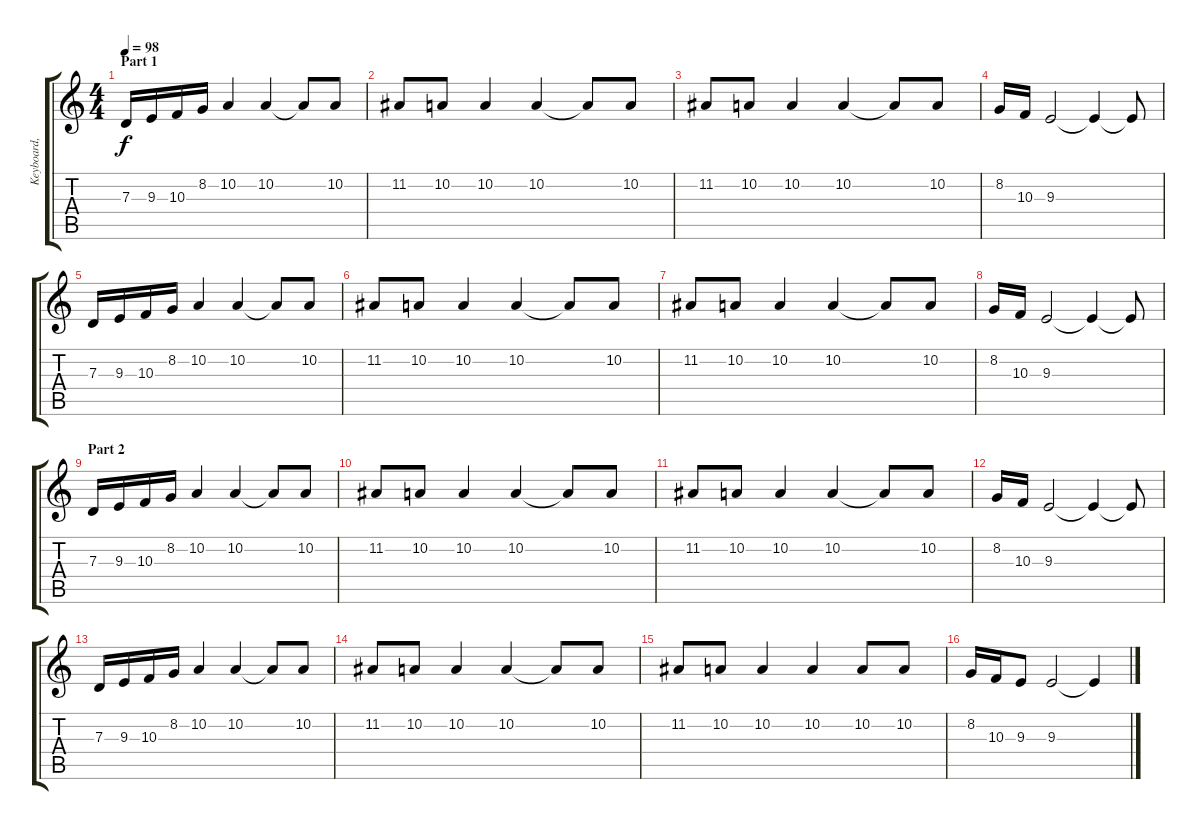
\track ("Keyboard, Flute 3, Outro Harp" "Keyboard, ") {instrument synthstrings2}
\staff {score tabs}
\tuning (E4 B3 G3 D3 A2 E2) {hide}
\ts (4 4)
\section ("" "Part 1")
\tempo 98
\clef g2
\ks c
7.3.16{dy f} 9.3.16 10.3.16 8.2.16 10.2.4 10.2.4 10.2{t}.8 10.2.8 |
11.2.8 10.2.8 10.2.4 10.2.4 10.2{t}.8 10.2.8 |
11.2.8 10.2.8 10.2.4 10.2.4 10.2{t}.8 10.2.8 |
8.2.16 10.3.16 9.3.2 9.3{t}.4 9.3{t}.8 |
7.3.16 9.3.16 10.3.16 8.2.16 10.2.4 10.2.4 10.2{t}.8 10.2.8 |
11.2.8 10.2.8 10.2.4 10.2.4 10.2{t}.8 10.2.8 |
11.2.8 10.2.8 10.2.4 10.2.4 10.2{t}.8 10.2.8 |
8.2.16 10.3.16 9.3.2 9.3{t}.4 9.3{t}.8 |
\section ("" "Part 2")
7.3.16 9.3.16 10.3.16 8.2.16 10.2.4 10.2.4 10.2{t}.8 10.2.8 |
11.2.8 10.2.8 10.2.4 10.2.4 10.2{t}.8 10.2.8 |
11.2.8 10.2.8 10.2.4 10.2.4 10.2{t}.8 10.2.8 |
8.2.16 10.3.16 9.3.2 9.3{t}.4 9.3{t}.8 |
7.3.16 9.3.16 10.3.16 8.2.16 10.2.4 10.2.4 10.2{t}.8 10.2.8 |
11.2.8 10.2.8 10.2.4 10.2.4 10.2{t}.8 10.2.8 |
11.2.8 10.2.8 10.2.4 10.2.4 10.2.8 10.2.8 |
8.2.16 10.3.16 9.3.8 9.3.2 9.3{t}.4
